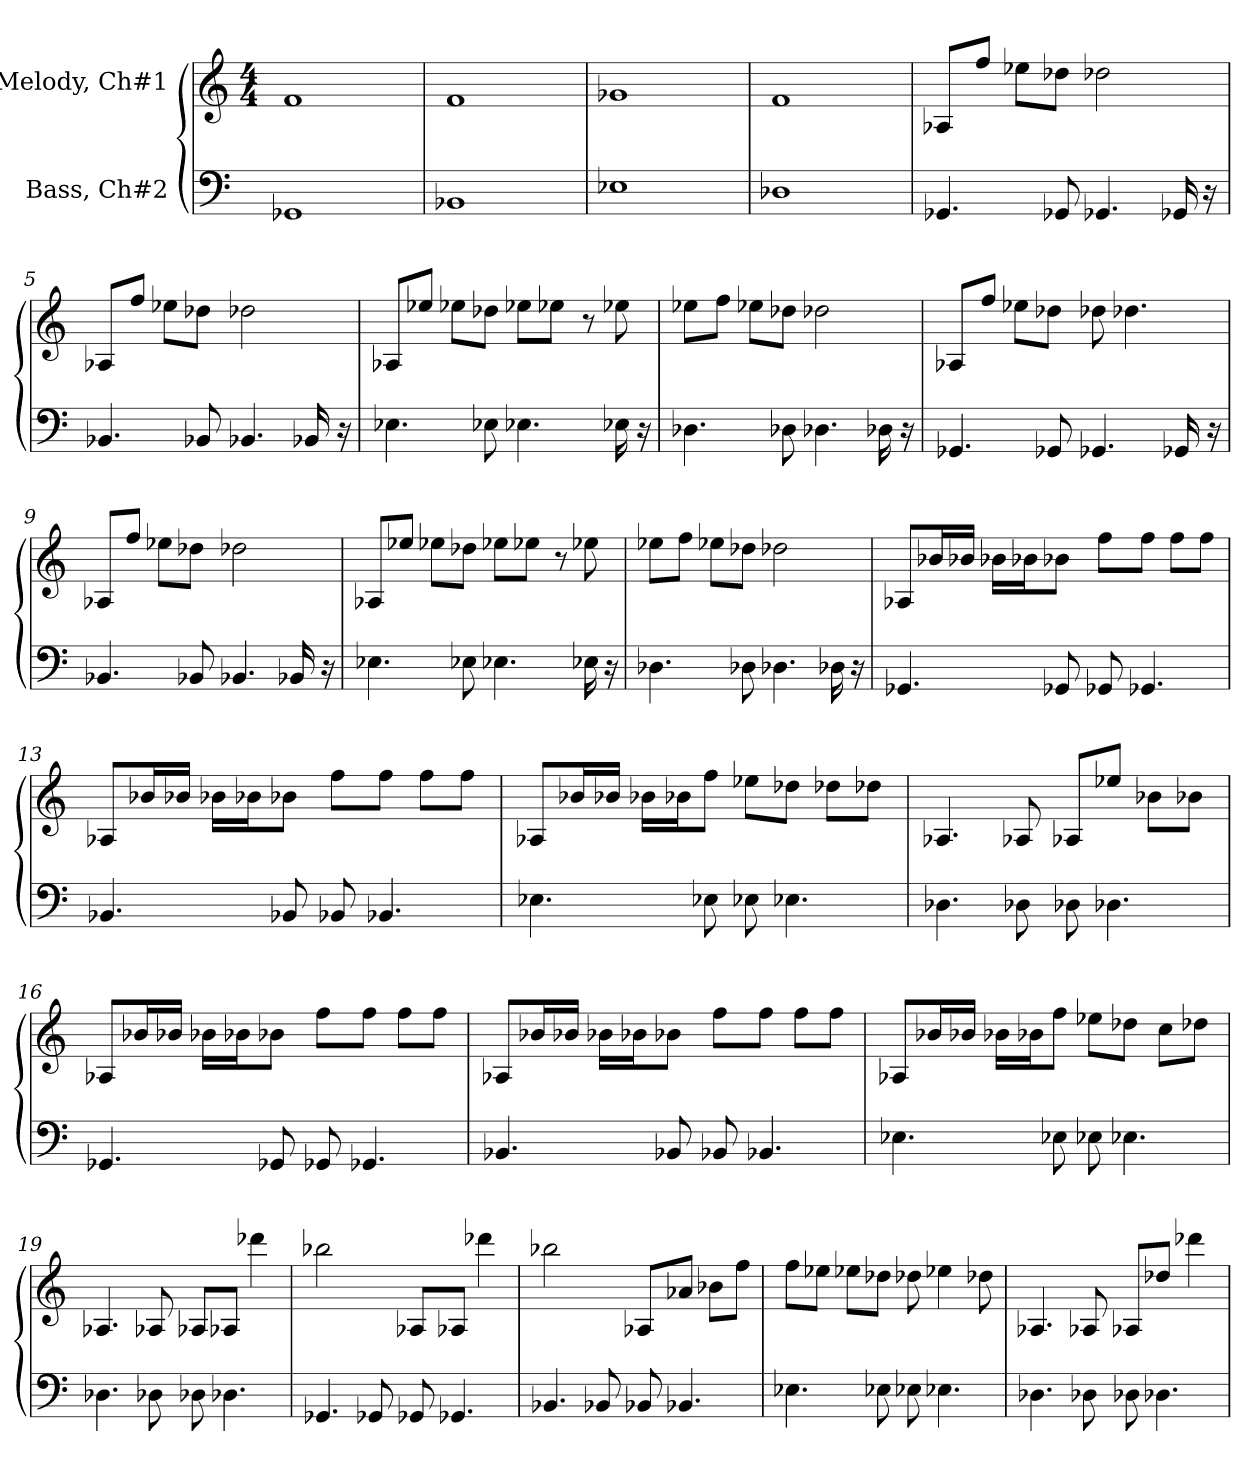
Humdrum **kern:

**kern	**kern
*part2	*part1
*staff2	*staff1
*I"Bass, Ch#2	*I"Melody, Ch#1
*clefF4	*
*	*M4/4
*MM120	*MM120
=	=
1GG-X	1f
=1	=1
1BB-X	1f
=2	=2
1E-X	1g-X
=3	=3
1D-X	1f
=4	=4
4.GG-X	8A-XL
.	8ffJ
.	8ee-XL
8GG-X	8dd-XJ
4.GG-X	2dd-X
16GG-X	.
16r	.
=5	=5
4.BB-X	8A-XL
.	8ffJ
.	8ee-XL
8BB-X	8dd-XJ
4.BB-X	2dd-X
16BB-X	.
16r	.
=6	=6
4.E-X	8A-XL
.	8ee-XJ
.	8ee-XL
8E-X	8dd-XJ
4.E-X	8ee-XL
.	8ee-XJ
.	8r
16E-X	8ee-X
16r	.
=7	=7
4.D-X	8ee-XL
.	8ffJ
.	8ee-XL
8D-X	8dd-XJ
4.D-X	2dd-X
16D-X	.
16r	.
=8	=8
4.GG-X	8A-XL
.	8ffJ
.	8ee-XL
8GG-X	8dd-XJ
4.GG-X	8dd-X
.	4.dd-X
16GG-X	.
16r	.
=9	=9
4.BB-X	8A-XL
.	8ffJ
.	8ee-XL
8BB-X	8dd-XJ
4.BB-X	2dd-X
16BB-X	.
16r	.
=10	=10
4.E-X	8A-XL
.	8ee-XJ
.	8ee-XL
8E-X	8dd-XJ
4.E-X	8ee-XL
.	8ee-XJ
.	8r
16E-X	8ee-X
16r	.
=11	=11
4.D-X	8ee-XL
.	8ffJ
.	8ee-XL
8D-X	8dd-XJ
4.D-X	2dd-X
16D-X	.
16r	.
=12	=12
4.GG-X	8A-XL
.	16b-XL
.	16b-XJJ
.	16b-XLL
.	16b-XJ
8GG-X	8b-XJ
8GG-X	8ffL
4.GG-X	8ffJ
.	8ffL
.	8ffJ
=13	=13
4.BB-X	8A-XL
.	16b-XL
.	16b-XJJ
.	16b-XLL
.	16b-XJ
8BB-X	8b-XJ
8BB-X	8ffL
4.BB-X	8ffJ
.	8ffL
.	8ffJ
=14	=14
4.E-X	8A-XL
.	16b-XL
.	16b-XJJ
.	16b-XLL
.	16b-XJ
8E-X	8ffJ
8E-X	8ee-XL
4.E-X	8dd-XJ
.	8dd-XL
.	8dd-XJ
=15	=15
4.D-X	4.A-X
8D-X	8A-X
8D-X	8A-XL
4.D-X	8ee-XJ
.	8b-XL
.	8b-XJ
=16	=16
4.GG-X	8A-XL
.	16b-XL
.	16b-XJJ
.	16b-XLL
.	16b-XJ
8GG-X	8b-XJ
8GG-X	8ffL
4.GG-X	8ffJ
.	8ffL
.	8ffJ
=17	=17
4.BB-X	8A-XL
.	16b-XL
.	16b-XJJ
.	16b-XLL
.	16b-XJ
8BB-X	8b-XJ
8BB-X	8ffL
4.BB-X	8ffJ
.	8ffL
.	8ffJ
=18	=18
4.E-X	8A-XL
.	16b-XL
.	16b-XJJ
.	16b-XLL
.	16b-XJ
8E-X	8ffJ
8E-X	8ee-XL
4.E-X	8dd-XJ
.	8ccL
.	8dd-XJ
=19	=19
4.D-X	4.A-X
8D-X	8A-X
8D-X	8A-XL
4.D-X	8A-XJ
.	4ddd-X
=20	=20
4.GG-X	2bb-X
8GG-X	.
8GG-X	8A-XL
4.GG-X	8A-XJ
.	4ddd-X
=21	=21
4.BB-X	2bb-X
8BB-X	.
8BB-X	8A-XL
4.BB-X	8a-XJ
.	8b-XL
.	8ffJ
=22	=22
4.E-X	8ffL
.	8ee-XJ
.	8ee-XL
8E-X	8dd-XJ
8E-X	8dd-X
4.E-X	4ee-X
.	8dd-X
=23	=23
4.D-X	4.A-X
8D-X	8A-X
8D-X	8A-XL
4.D-X	8dd-XJ
.	4ddd-X
=	=
*-	*-
